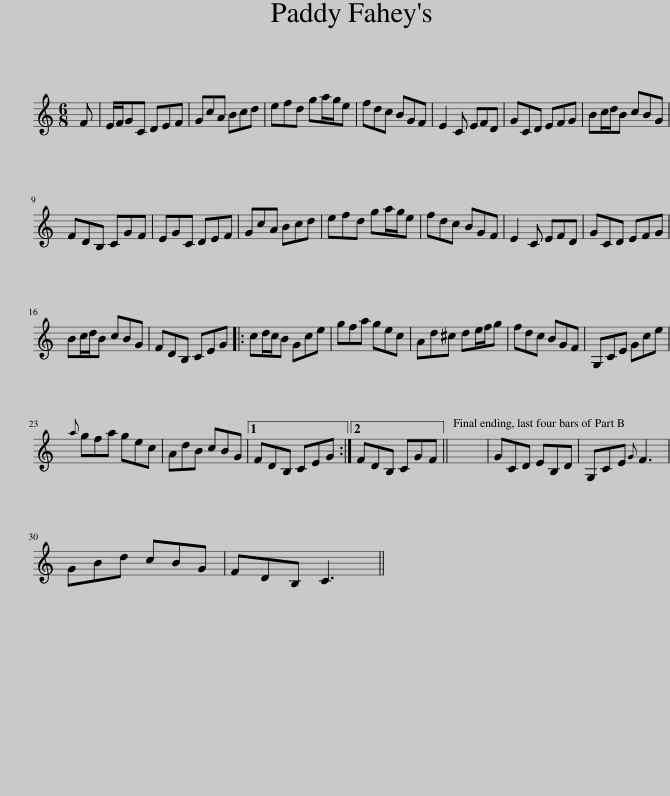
X:1
L:1/8
M:6/8
I:linebreak $
K:C
V:1 treble
V:1
 F | E/F/GC DEF | GcA Bcd | efd ga/g/e | fdc BGF | %5
 E2 C EFD | GCD EFG | Bc/d/B cBG |$ FDB, CGF | EGC DEF | %10
 GcA Bcd | efd ga/g/e | fdc BGF | E2 C EFD | GCD EFG |$ %15
 Bc/d/B cBG | FDB, CEG |: cd/c/B Gce | gfa gec | Ad^c de/f/g | %20
 fdc BGF | G,CE Gce |${a} gfa gec | AdB cBG |1 FDB, CEG :|2 %25
 FDB, CGF || x6 | GCD EB,D | G,CE{G} F3 |$ GBd cBG | %30
 FDB, C3 || %31
